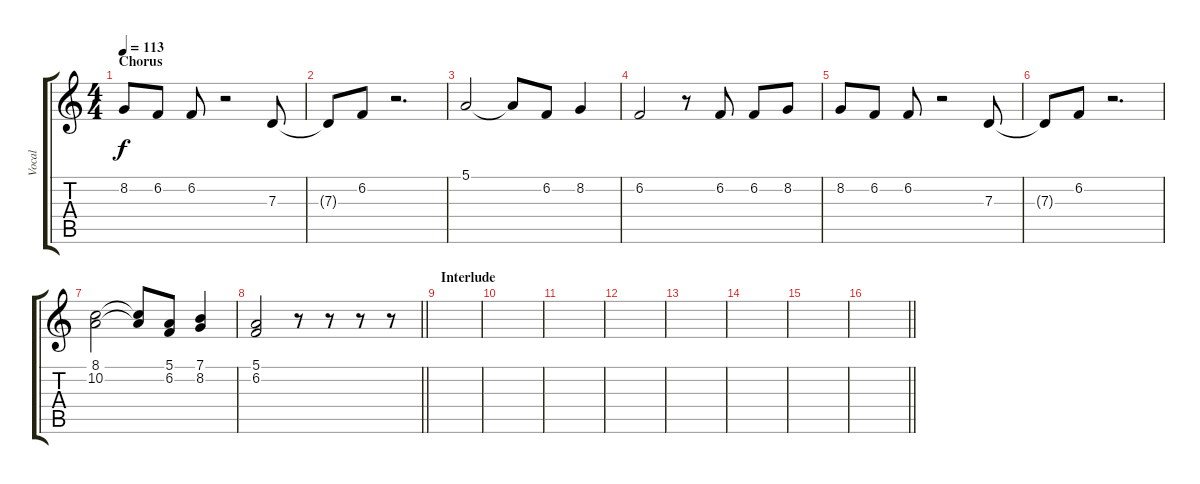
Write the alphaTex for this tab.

\track ("Vocal" "Vocal") {instrument lead1square}
\staff {score tabs}
\tuning (E4 B3 G3 D3 A2 E2) {hide}
\ts (4 4)
\section ("" "Chorus")
\tempo 113
\clef g2
\ks c
8.2.8{dy f} 6.2.8 6.2.8 r.2 7.3.8 |
7.3{t}.8 6.2.8 r.2{d} |
5.1.2 5.1{t}.8 6.2.8 8.2.4 |
6.2.2 r.8 6.2.8 6.2.8 8.2.8 |
8.2.8 6.2.8 6.2.8 r.2 7.3.8 |
7.3{t}.8 6.2.8 r.2{d} |
(8.1 10.2).2 (8.1{t} 10.2{t}).8 (5.1 6.2).8 (7.1 8.2).4 |
\barLineRight lightlight
(5.1 6.2).2 r.8 r.8 r.8 r.8 |
\section ("" "Interlude")
|
|
|
|
|
|
|
\barLineRight lightlight
